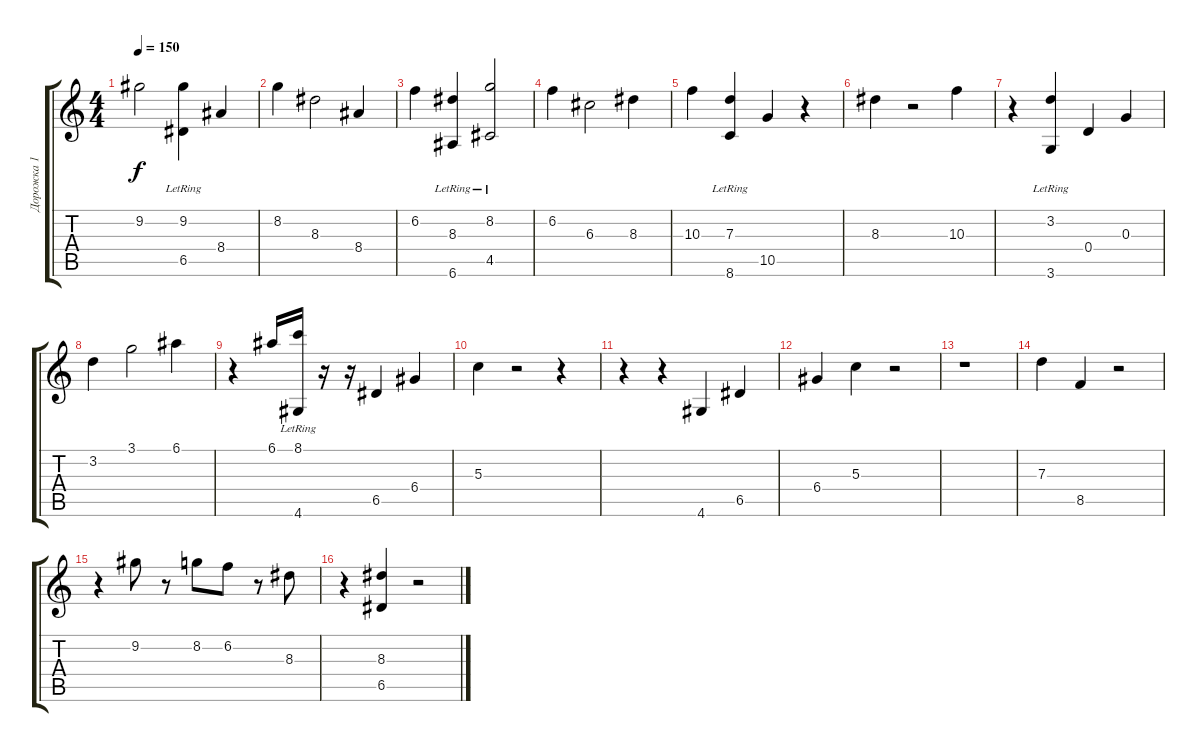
\track ("Дорожка 1" "Дорожка 1") {instrument acousticguitarsteel}
\staff {score tabs}
\tuning (E4 B3 G3 D3 A2 E2) {hide}
\ts (4 4)
\tempo 150
\clef g2
\ks c
9.2.2{dy f} (9.2{lr} 6.5{lr}).4 8.4.4 |
8.2.4 8.3.2 8.4.4 |
6.2.4 (8.3 6.6{lr}).4 (8.2 4.5{lr}).2 |
6.2.4 6.3.2 8.3.4 |
10.3.4 (7.3{lr} 8.6{lr}).4 10.5.4 r.4 |
8.3.4 r.2 10.3.4 |
r.4 (3.2{lr} 3.6{lr}).4 0.4.4 0.3.4 |
3.2.4 3.1.2 6.1.4 |
r.4 6.1.16 (8.1 4.6{lr}).16 r.16 r.16 6.5.4 6.4.4 |
5.3.4 r.2 r.4 |
r.4 r.4 4.6.4 6.5.4 |
6.4.4 5.3.4 r.2 |
r.1 |
7.3.4 8.5.4 r.2 |
r.4 9.2.8 r.8 8.2.8 6.2.8 r.8 8.3.8 |
r.4 (8.3 6.5).4 r.2
